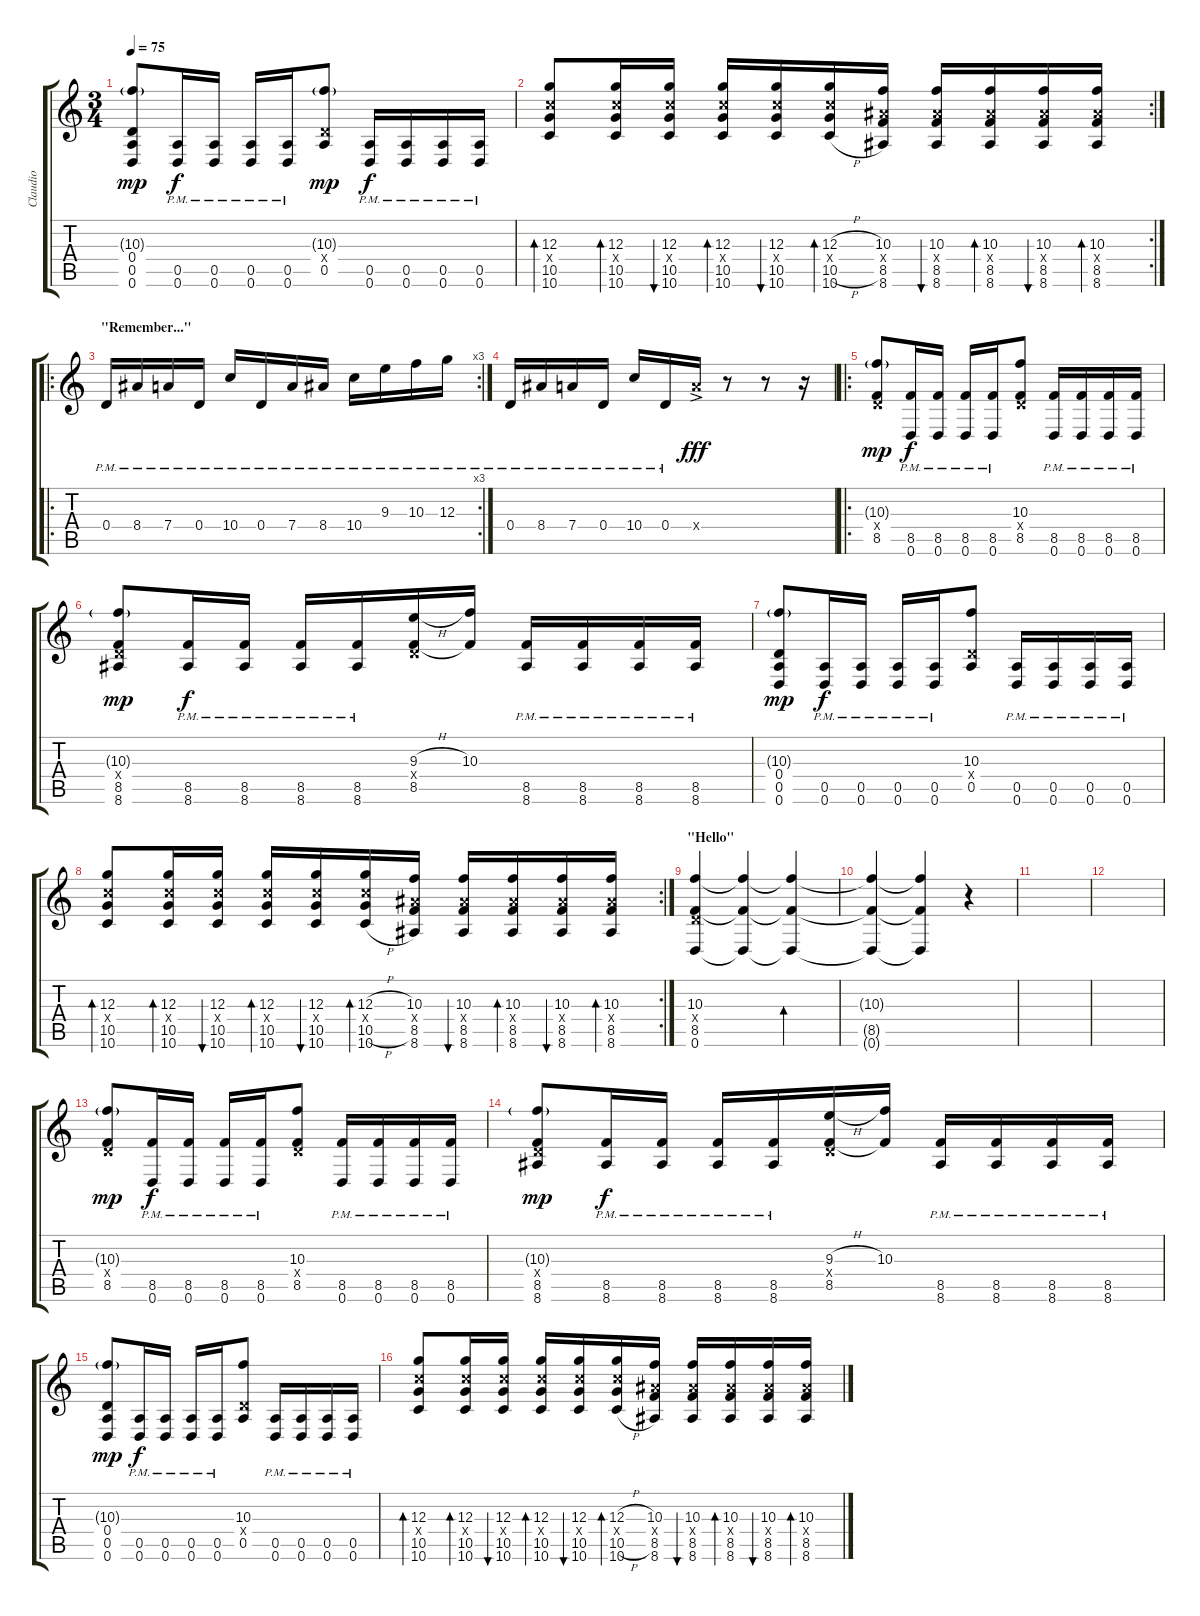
\track ("Claudio" "Claudio") {instrument distortionguitar}
\staff {score tabs}
\tuning (E4 B3 G3 D3 A2 D2) {hide}
\ts (3 4)
\tempo 75
\clef g2
\ks c
(10.3{g} 0.4 0.5 0.6).8{dy mp} (0.5{pm} 0.6{pm}).16{dy f} (0.5{pm} 0.6{pm}).16 (0.5{pm} 0.6{pm}).16 (0.5{pm} 0.6{pm}).16 (10.3{g} 0.4{x} 0.5).8{dy mp} (0.5{pm} 0.6{pm}).16{dy f} (0.5{pm} 0.6{pm}).16 (0.5{pm} 0.6{pm}).16 (0.5{pm} 0.6{pm}).16 |
\rc 2
(12.3 10.4{x} 10.5 10.6).8{bd 30} (12.3 10.4{x} 10.5 10.6).16{bd 30} (12.3 10.4{x} 10.5 10.6).16{bu 30} (12.3 10.4{x} 10.5 10.6).16{bd 30} (12.3 10.4{x} 10.5 10.6).16{bu 30} (12.3{h} 10.4{x} 10.5{h} 10.6{h}).16{bd 30} (10.3 8.4{x} 8.5 8.6).16 (10.3 8.4{x} 8.5 8.6).16{bu 30} (10.3 8.4{x} 8.5 8.6).16{bd 30} (10.3 8.4{x} 8.5 8.6).16{bu 30} (10.3 8.4{x} 8.5 8.6).16{bd 30} |
\ro
\rc 3
\section ("" "\"Remember...\"")
0.4{pm}.16{instrument electricguitarmuted} 8.4{pm}.16 7.4{pm}.16 0.4{pm}.16 10.4{pm}.16 0.4{pm}.16 7.4{pm}.16 8.4{pm}.16 10.4{pm}.16 9.3{pm}.16 10.3{pm}.16 12.3{pm}.16 |
0.4{pm}.16 8.4{pm}.16 7.4{pm}.16 0.4{pm}.16 10.4{pm}.16 0.4{pm}.16 7.4{ac x}.16{dy fff} r.8 r.8 r.16 |
\ro
(10.3{g} 0.4{x} 8.5).8{dy mp instrument distortionguitar} (8.5{pm} 0.6{pm}).16{dy f} (8.5{pm} 0.6{pm}).16 (8.5{pm} 0.6{pm}).16 (8.5{pm} 0.6{pm}).16 (10.3 0.4{x} 8.5).8 (8.5{pm} 0.6{pm}).16 (8.5{pm} 0.6{pm}).16 (8.5{pm} 0.6{pm}).16 (8.5{pm} 0.6{pm}).16 |
(10.3{g} 0.4{x} 8.5 8.6).8{dy mp} (8.5{pm} 8.6{pm}).16{dy f} (8.5{pm} 8.6{pm}).16 (8.5{pm} 8.6{pm}).16 (8.5{pm} 8.6{pm}).16 (9.3{h} 0.4{x} 8.5).16 (10.3 8.5{t}).16 (8.5{pm} 8.6{pm}).16 (8.5{pm} 8.6{pm}).16 (8.5{pm} 8.6{pm}).16 (8.5{pm} 8.6{pm}).16 |
(10.3{g} 0.4 0.5 0.6).8{dy mp} (0.5{pm} 0.6{pm}).16{dy f} (0.5{pm} 0.6{pm}).16 (0.5{pm} 0.6{pm}).16 (0.5{pm} 0.6{pm}).16 (10.3 0.4{x} 0.5).8 (0.5{pm} 0.6{pm}).16 (0.5{pm} 0.6{pm}).16 (0.5{pm} 0.6{pm}).16 (0.5{pm} 0.6{pm}).16 |
\rc 2
(12.3 10.4{x} 10.5 10.6).8{bd 30} (12.3 10.4{x} 10.5 10.6).16{bd 30} (12.3 10.4{x} 10.5 10.6).16{bu 30} (12.3 10.4{x} 10.5 10.6).16{bd 30} (12.3 10.4{x} 10.5 10.6).16{bu 30} (12.3{h} 10.4{x} 10.5{h} 10.6{h}).16{bd 30} (10.3 8.4{x} 8.5 8.6).16 (10.3 8.4{x} 8.5 8.6).16{bu 30} (10.3 8.4{x} 8.5 8.6).16{bd 30} (10.3 8.4{x} 8.5 8.6).16{bu 30} (10.3 8.4{x} 8.5 8.6).16{bd 30} |
\section ("" "\"Hello\"")
(10.3 0.4{x} 8.5 0.6).4 (10.3{t} 8.5{t} 0.6{t}).4 (10.3{t} 8.5{t} 0.6{t}).4{bd 30} |
(10.3{t} 8.5{t} 0.6{t}).4 (10.3{t} 8.5{t} 0.6{t}).4{volume 8} r.4 |
|
|
(10.3{g} 0.4{x} 8.5).8{dy mp volume 13} (8.5{pm} 0.6{pm}).16{dy f} (8.5{pm} 0.6{pm}).16 (8.5{pm} 0.6{pm}).16 (8.5{pm} 0.6{pm}).16 (10.3 0.4{x} 8.5).8 (8.5{pm} 0.6{pm}).16 (8.5{pm} 0.6{pm}).16 (8.5{pm} 0.6{pm}).16 (8.5{pm} 0.6{pm}).16 |
(10.3{g} 0.4{x} 8.5 8.6).8{dy mp} (8.5{pm} 8.6{pm}).16{dy f} (8.5{pm} 8.6{pm}).16 (8.5{pm} 8.6{pm}).16 (8.5{pm} 8.6{pm}).16 (9.3{h} 0.4{x} 8.5).16 (10.3 8.5{t}).16 (8.5{pm} 8.6{pm}).16 (8.5{pm} 8.6{pm}).16 (8.5{pm} 8.6{pm}).16 (8.5{pm} 8.6{pm}).16 |
(10.3{g} 0.4 0.5 0.6).8{dy mp} (0.5{pm} 0.6{pm}).16{dy f} (0.5{pm} 0.6{pm}).16 (0.5{pm} 0.6{pm}).16 (0.5{pm} 0.6{pm}).16 (10.3 0.4{x} 0.5).8 (0.5{pm} 0.6{pm}).16 (0.5{pm} 0.6{pm}).16 (0.5{pm} 0.6{pm}).16 (0.5{pm} 0.6{pm}).16 |
(12.3 10.4{x} 10.5 10.6).8{bd 30} (12.3 10.4{x} 10.5 10.6).16{bd 30} (12.3 10.4{x} 10.5 10.6).16{bu 30} (12.3 10.4{x} 10.5 10.6).16{bd 30} (12.3 10.4{x} 10.5 10.6).16{bu 30} (12.3{h} 10.4{x} 10.5{h} 10.6{h}).16{bd 30} (10.3 8.4{x} 8.5 8.6).16 (10.3 8.4{x} 8.5 8.6).16{bu 30} (10.3 8.4{x} 8.5 8.6).16{bd 30} (10.3 8.4{x} 8.5 8.6).16{bu 30} (10.3 8.4{x} 8.5 8.6).16{bd 30}
